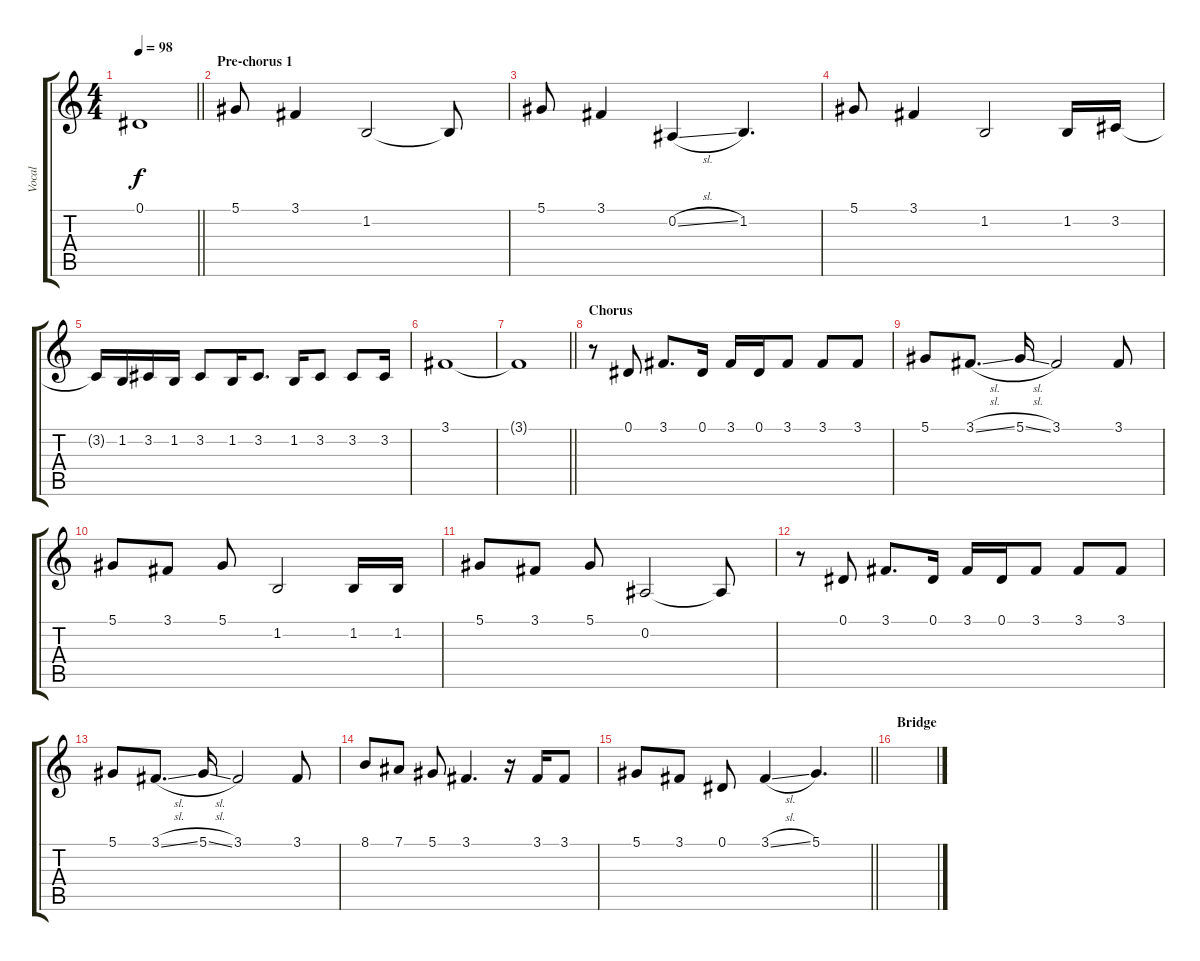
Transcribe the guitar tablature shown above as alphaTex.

\track ("Vocal" "Vocal") {instrument clarinet}
\staff {score tabs}
\tuning (Eb4 Bb3 Gb3 Db3 Ab2 Eb2) {hide}
\ts (4 4)
\tempo 98
\clef g2
\barLineRight lightlight
\ks c
0.1{t}.1{dy f} |
\section ("" "Pre-chorus 1")
5.1.8 3.1.4 1.2.2 1.2{t}.8 |
5.1.8 3.1.4 0.2{sl}.4 1.2.4{d} |
5.1.8 3.1.4 1.2.2 1.2.16 3.2.16 |
3.2{t}.16 1.2.16 3.2.16 1.2.16 3.2.8 1.2.16 3.2.8{d} 1.2.16 3.2.8 3.2.8 3.2.16 |
3.1.1 |
\barLineRight lightlight
3.1{t}.1 |
\section ("" "Chorus")
r.8 0.1.8 3.1.8{d} 0.1.16 3.1.16 0.1.16 3.1.8 3.1.8 3.1.8 |
5.1.8 3.1{sl}.8{d} 5.1{sl}.16 3.1.2 3.1.8 |
5.1.8 3.1.8 5.1.8 1.2.2 1.2.16 1.2.16 |
5.1.8 3.1.8 5.1.8 0.2.2 0.2{t}.8 |
r.8 0.1.8 3.1.8{d} 0.1.16 3.1.16 0.1.16 3.1.8 3.1.8 3.1.8 |
5.1.8 3.1{sl}.8{d} 5.1{sl}.16 3.1.2 3.1.8 |
8.1.8 7.1.8 5.1.8 3.1.4{d} r.16 3.1.16 3.1.8 |
\barLineRight lightlight
5.1.8 3.1.8 0.1.8 3.1{sl}.4 5.1.4{d} |
\section ("" "Bridge")
